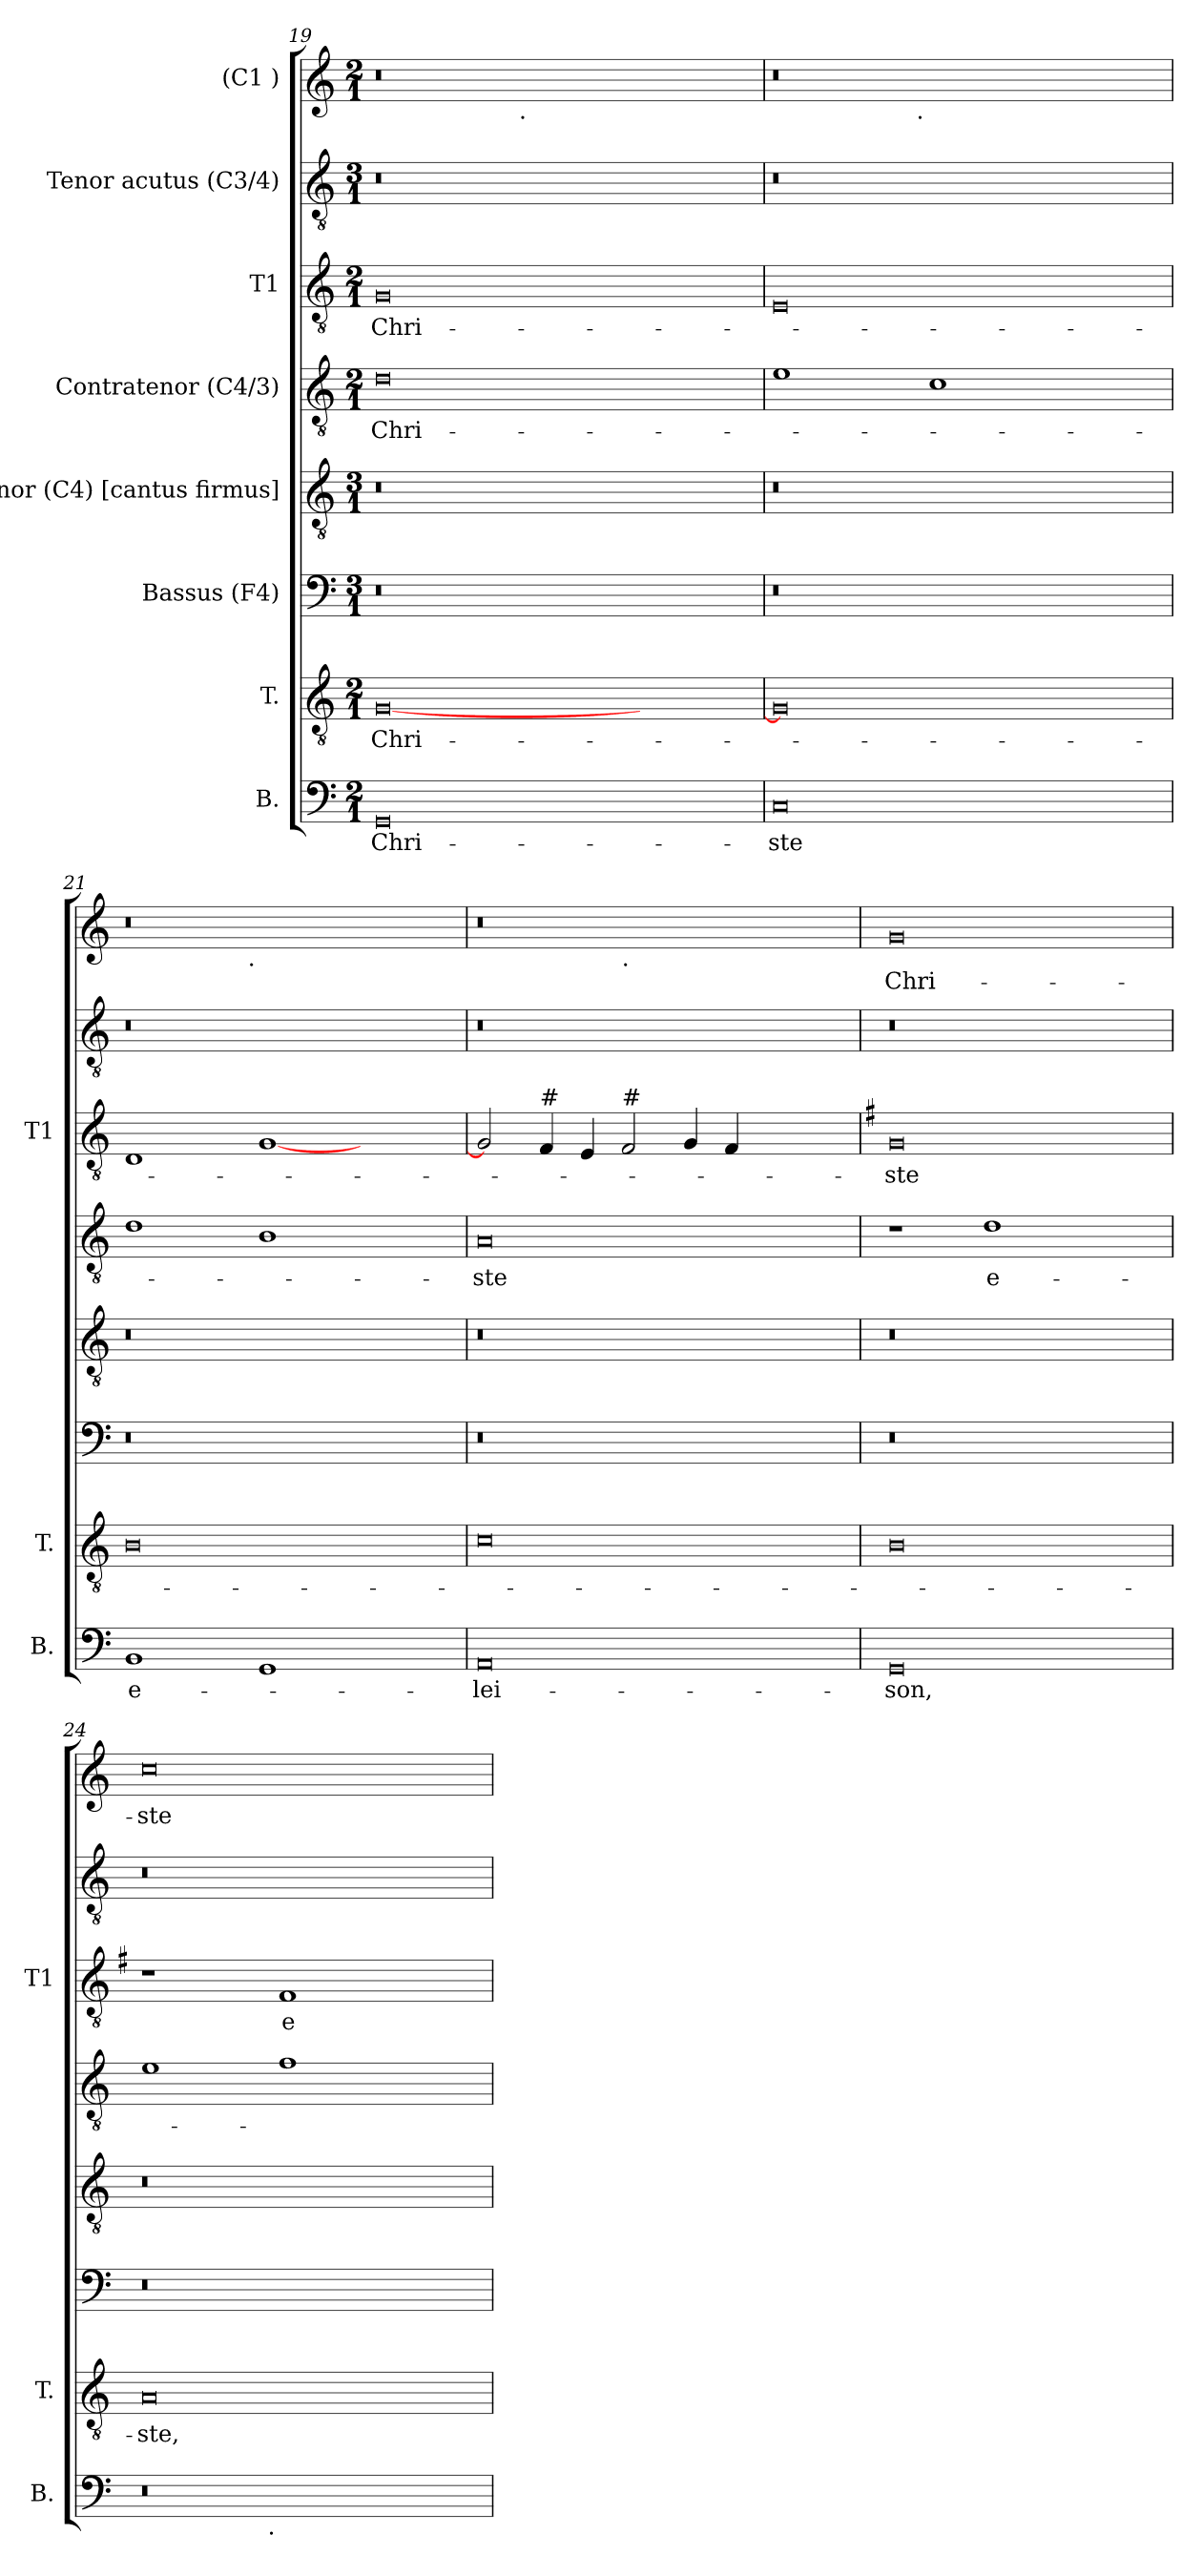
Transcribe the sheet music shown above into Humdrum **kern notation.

**kern	**text	**kern	**text	**kern	**kern	**kern	**text	**kern	**text	**kern	**kern	**text
*part8	*part8	*part7	*part7	*part6	*part5	*part4	*part4	*part3	*part3	*part2	*part1	*part1
*staff8	*staff8	*staff7	*staff7	*staff6	*staff5	*staff4	*staff4	*staff3	*staff3	*staff2	*staff1	*staff1
*I"B.	*	*I"T.	*	*I"Bassus (F4)	*I"Tenor (C4) [cantus firmus]	*I"Contratenor (C4/3)	*	*I"T1	*	*I"Tenor acutus (C3/4)	*I"(C1 )	*
*I'B.	*	*I'T.	*	*	*	*	*	*I'T1	*	*	*	*
!!LO:PB:g=z
*clefF4	*	*clefGv2	*	*clefF4	*clefGv2	*clefGv2	*	*clefGv2	*	*clefGv2	*clefG2	*
*	*	*	*	*ITrd7c12	*	*	*	*	*	*	*	*
*k[]	*	*k[]	*	*k[]	*k[]	*k[]	*	*k[]	*	*k[]	*k[]	*
*C:	*	*C:	*	*C:	*C:	*C:	*	*C:	*	*C:	*C:	*
*M2/1	*	*M2/1	*	*M3/1	*M3/1	*M2/1	*	*M2/1	*	*M3/1	*M2/1	*
=19	=19	=19	=19	=19	=19	=19	=19	=19	=19	=19	=19	=19
!	!LO:LY:b	!	!LO:LY:b	!	!	!	!LO:LY:b	!	!LO:LY:b	!	!	!
*	*	*	*	*	*	*	*	*	*	*	*^	*
0GG	Chri-	[<0G	Chri-	0.r	0.r	0d	Chri-	0G	Chri-	0.r	0r	2ryy	.
.	.	.	.	.	.	.	.	.	.	.	.	4...ryy	.
!	!	!	!	!	!	!	!	!	!	!	!	!LO:TX:b:t=.	!
.	.	.	.	.	.	.	.	.	.	.	.	1ryy	.
.	.	.	.	.	.	.	.	.	.	.	.	1ryy	.
1ryy	.	1ryy	.	.	.	1ryy	.	1ryy	.	.	1ryy	.	.
.	.	.	.	.	.	.	.	.	.	.	.	32ryy	.
=20	=20	=20	=20	=20	=20	=20	=20	=20	=20	=20	=20	=20	=20
!	!LO:LY:b:rj	!	!	!	!	!	!	!	!	!	!	!	!
0C	-ste	0G]	.	0.r	0.r	1e	.	0E	.	0.r	0r	2ryy	.
.	.	.	.	.	.	.	.	.	.	.	.	4...ryy	.
!	!	!	!	!	!	!	!	!	!	!	!	!LO:TX:b:t=.	!
.	.	.	.	.	.	.	.	.	.	.	.	1ryy	.
.	.	.	.	.	.	1c	.	.	.	.	.	.	.
.	.	.	.	.	.	.	.	.	.	.	.	1ryy	.
1ryy	.	1ryy	.	.	.	1ryy	.	1ryy	.	.	1ryy	.	.
.	.	.	.	.	.	.	.	.	.	.	.	32ryy	.
=21	=21	=21	=21	=21	=21	=21	=21	=21	=21	=21	=21	=21	=21
!	!LO:LY:b:rj	!	!	!	!	!	!	!	!	!	!	!	!
1BB	e-	0B	.	0.r	0.r	1d	.	1D	.	0.r	0r	2ryy	.
.	.	.	.	.	.	.	.	.	.	.	.	4...ryy	.
!	!	!	!	!	!	!	!	!	!	!	!	!LO:TX:b:t=.	!
.	.	.	.	.	.	.	.	.	.	.	.	1ryy	.
1GG	.	.	.	.	.	1B	.	[<1G	.	.	.	.	.
.	.	.	.	.	.	.	.	.	.	.	.	1ryy	.
1ryy	.	1ryy	.	.	.	1ryy	.	1ryy	.	.	1ryy	.	.
.	.	.	.	.	.	.	.	.	.	.	.	32ryy	.
=22	=22	=22	=22	=22	=22	=22	=22	=22	=22	=22	=22	=22	=22
!	!LO:LY:b:rj	!	!	!	!	!	!LO:LY:b:rj	!	!	!	!	!	!
0AA	-lei-	0c	.	0.r	0.r	0A	-ste	2G/]	.	0.r	0r	1ryy	.
!	!	!	!	!	!	!	!	!LO:TX:a:t=#	!	!	!	!	!
.	.	.	.	.	.	.	.	4F/	.	.	.	.	.
.	.	.	.	.	.	.	.	4E/	.	.	.	.	.
!	!	!	!	!	!	!	!	!	!	!	!	!LO:TX:b:t=.	!
!	!	!	!	!	!	!	!	!LO:TX:a:t=#	!	!	!	!	!
.	.	.	.	.	.	.	.	2F/	.	.	.	0ryy	.
.	.	.	.	.	.	.	.	4G/	.	.	.	.	.
.	.	.	.	.	.	.	.	4F/	.	.	.	.	.
1ryy	.	1ryy	.	.	.	1ryy	.	1ryy	.	.	1ryy	.	.
*	*	*	*	*	*	*	*	*	*	*	*v	*v	*
=23	=23	=23	=23	=23	=23	=23	=23	=23	=23	=23	=23	=23
*	*	*	*	*	*	*	*	*k[f#]	*	*	*	*
*	*	*	*	*	*	*	*	*G:	*	*	*	*
*	*	*	*	*	*	*	*	*	*	*	*^	*
!	!LO:LY:b	!	!	!	!	!	!	!	!LO:LY:b:rj	!	!	!	!LO:LY:b
*	*	*	*	*	*	*	*	*	*	*	*v	*v	*
0GG	-son,	0B	.	0.r	0.r	1r	.	0G	-ste	0.r	0g	Chri-
!	!	!	!	!	!	!	!LO:LY:b:rj	!	!	!	!	!
.	.	.	.	.	.	1d	e-	.	.	.	.	.
1ryy	.	1ryy	.	.	.	1ryy	.	1ryy	.	.	1ryy	.
=24	=24	=24	=24	=24	=24	=24	=24	=24	=24	=24	=24	=24
!	!	!	!LO:LY:b	!	!	!	!	!	!	!	!	!LO:LY:b:rj
*^	*	*	*	*	*	*	*	*	*	*	*	*
0r	2ryy	.	0A	-ste,	0.r	0.r	1e	.	1r	.	0.r	0cc	-ste
.	4...ryy	.	.	.	.	.	.	.	.	.	.	.	.
!	!LO:TX:b:t=.	!	!	!	!	!	!	!	!	!	!	!	!
.	1ryy	.	.	.	.	.	.	.	.	.	.	.	.
!	!	!	!	!	!	!	!	!	!	!LO:LY:b:rj	!	!	!
.	.	.	.	.	.	.	1f	.	1F#	e-	.	.	.
.	1ryy	.	.	.	.	.	.	.	.	.	.	.	.
1ryy	.	.	1ryy	.	.	.	1ryy	.	1ryy	.	.	1ryy	.
.	32ryy	.	.	.	.	.	.	.	.	.	.	.	.
*v	*v	*	*	*	*	*	*	*	*	*	*	*	*
=	=	=	=	=	=	=	=	=	=	=	=	=
*-	*-	*-	*-	*-	*-	*-	*-	*-	*-	*-	*-	*-
